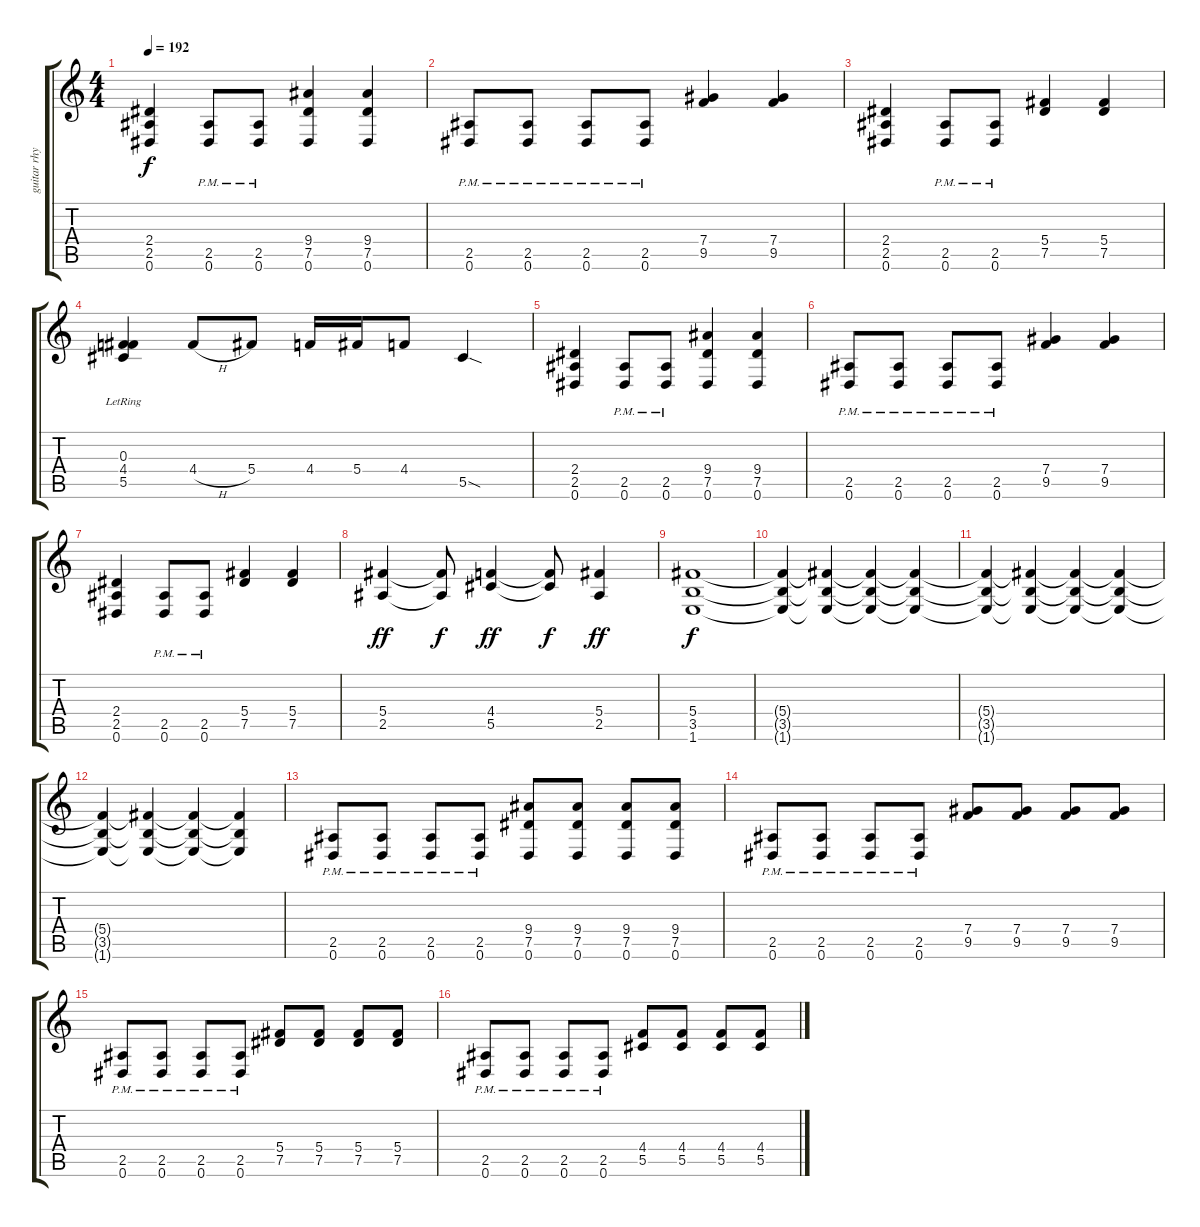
\track ("guitar rhythm 2" "guitar rhy") {instrument overdrivenguitar}
\staff {score tabs}
\tuning (Eb4 Bb3 Gb3 Db3 Ab2 Eb2) {hide}
\ts (4 4)
\tempo 192
\clef g2
\ks c
(2.4 2.5 0.6).4{dy f} (2.5{pm} 0.6{pm}).8 (2.5{pm} 0.6{pm}).8 (9.4 7.5 0.6).4 (9.4 7.5 0.6).4 |
(2.5{pm} 0.6{pm}).8 (2.5{pm} 0.6{pm}).8 (2.5{pm} 0.6{pm}).8 (2.5{pm} 0.6{pm}).8 (7.4 9.5).4 (7.4 9.5).4 |
(2.4 2.5 0.6).4 (2.5{pm} 0.6{pm}).8 (2.5{pm} 0.6{pm}).8 (5.4 7.5).4 (5.4 7.5).4 |
(0.3{lr} 4.4 5.5).4 4.4{h}.8 5.4.8 4.4.16 5.4.16 4.4.8 5.5{sod}.4 |
(2.4 2.5 0.6).4 (2.5{pm} 0.6{pm}).8 (2.5{pm} 0.6{pm}).8 (9.4 7.5 0.6).4 (9.4 7.5 0.6).4 |
(2.5{pm} 0.6{pm}).8 (2.5{pm} 0.6{pm}).8 (2.5{pm} 0.6{pm}).8 (2.5{pm} 0.6{pm}).8 (7.4 9.5).4 (7.4 9.5).4 |
(2.4 2.5 0.6).4 (2.5{pm} 0.6{pm}).8 (2.5{pm} 0.6{pm}).8 (5.4 7.5).4 (5.4 7.5).4 |
(5.4 2.5).4{dy ff} (5.4{t} 2.5{t}).8{dy f} (4.4 5.5).4{dy ff} (4.4{t} 5.5{t}).8{dy f} (5.4 2.5).4{dy ff} |
(5.4 3.5 1.6).1{dy f} |
(5.4{t} 3.5{t} 1.6{t}).4 (5.4{t} 3.5{t} 1.6{t}).4 (5.4{t} 3.5{t} 1.6{t}).4 (5.4{t} 3.5{t} 1.6{t}).4 |
(5.4{t} 3.5{t} 1.6{t}).4 (5.4{t} 3.5{t} 1.6{t}).4 (5.4{t} 3.5{t} 1.6{t}).4 (5.4{t} 3.5{t} 1.6{t}).4 |
(5.4{t} 3.5{t} 1.6{t}).4 (5.4{t} 3.5{t} 1.6{t}).4 (5.4{t} 3.5{t} 1.6{t}).4 (5.4{t} 3.5{t} 1.6{t}).4 |
(2.5{pm} 0.6{pm}).8 (2.5{pm} 0.6{pm}).8 (2.5{pm} 0.6{pm}).8 (2.5{pm} 0.6{pm}).8 (9.4 7.5 0.6).8 (9.4 7.5 0.6).8 (9.4 7.5 0.6).8 (9.4 7.5 0.6).8 |
(2.5{pm} 0.6{pm}).8 (2.5{pm} 0.6{pm}).8 (2.5{pm} 0.6{pm}).8 (2.5{pm} 0.6{pm}).8 (7.4 9.5).8 (7.4 9.5).8 (7.4 9.5).8 (7.4 9.5).8 |
(2.5{pm} 0.6{pm}).8 (2.5{pm} 0.6{pm}).8 (2.5{pm} 0.6{pm}).8 (2.5{pm} 0.6{pm}).8 (5.4 7.5).8 (5.4 7.5).8 (5.4 7.5).8 (5.4 7.5).8 |
(2.5{pm} 0.6{pm}).8 (2.5{pm} 0.6{pm}).8 (2.5{pm} 0.6{pm}).8 (2.5{pm} 0.6{pm}).8 (4.4 5.5).8 (4.4 5.5).8 (4.4 5.5).8 (4.4 5.5).8
